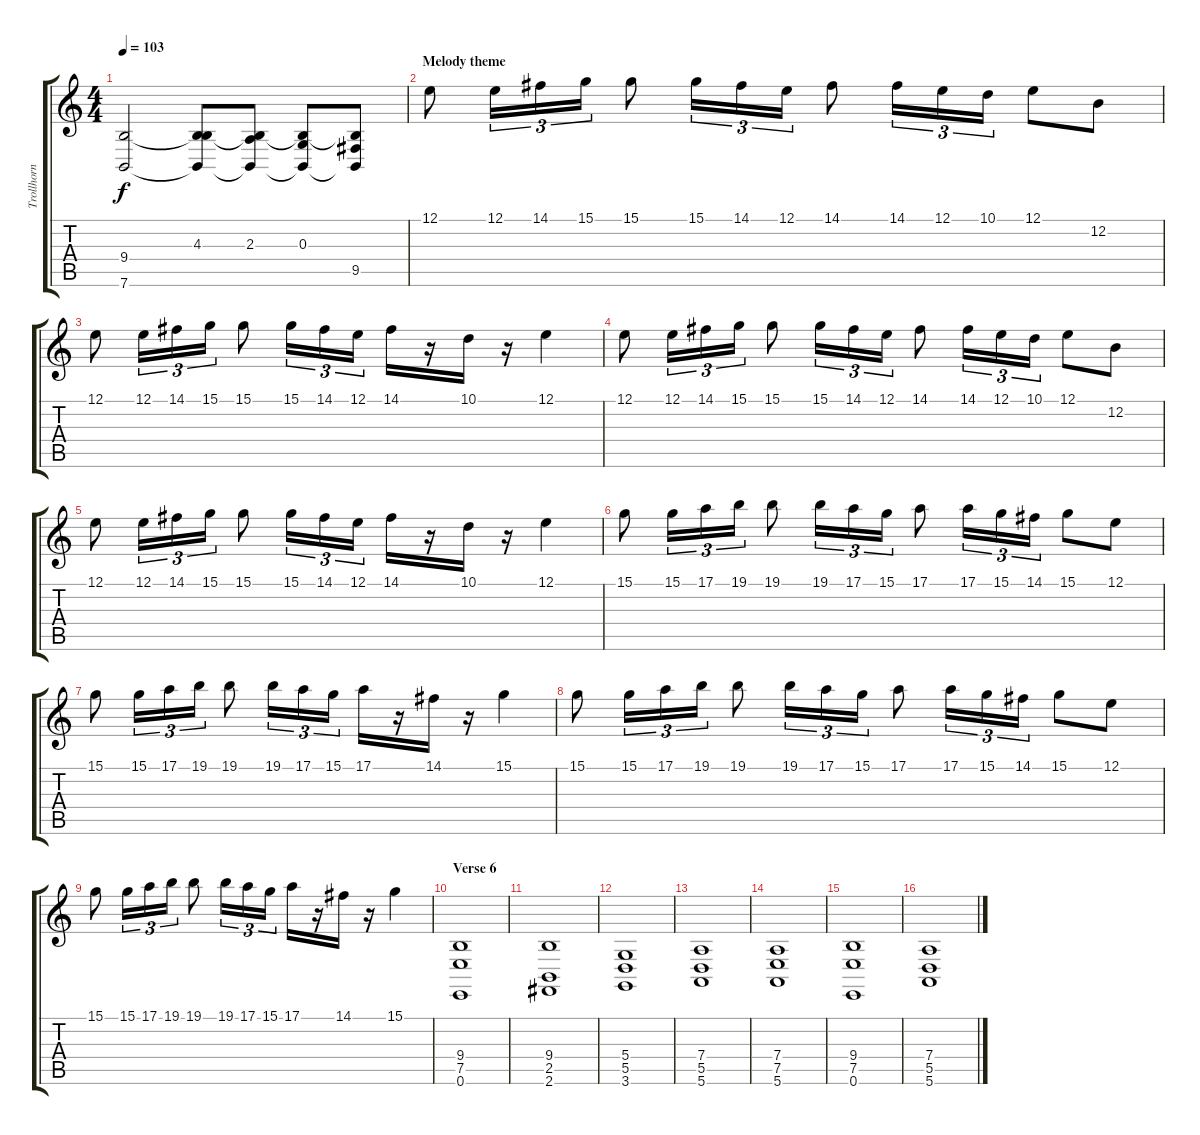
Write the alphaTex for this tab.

\track ("Trollhorn" "Trollhorn") {instrument accordion}
\staff {score tabs}
\tuning (E4 B3 G3 D3 A2 E2) {hide}
\ts (4 4)
\tempo 103
\clef g2
\ks c
(9.4 7.6).2{dy f} (4.3 9.4{t} 7.6{t}).8 (2.3 9.4{t} 7.6{t}).8 (0.3 9.4{t} 7.6{t}).8 (9.4{t} 9.5 7.6{t}).8 |
\section ("" "Melody theme")
12.1.8{volume 11 instrument accordion} 12.1.16{tu (3 2)} 14.1.16{tu (3 2)} 15.1.16{tu (3 2)} 15.1.8 15.1.16{tu (3 2)} 14.1.16{tu (3 2)} 12.1.16{tu (3 2)} 14.1.8 14.1.16{tu (3 2)} 12.1.16{tu (3 2)} 10.1.16{tu (3 2)} 12.1.8 12.2.8 |
12.1.8 12.1.16{tu (3 2)} 14.1.16{tu (3 2)} 15.1.16{tu (3 2)} 15.1.8 15.1.16{tu (3 2)} 14.1.16{tu (3 2)} 12.1.16{tu (3 2)} 14.1.16 r.16 10.1.16 r.16 12.1.4 |
12.1.8 12.1.16{tu (3 2)} 14.1.16{tu (3 2)} 15.1.16{tu (3 2)} 15.1.8 15.1.16{tu (3 2)} 14.1.16{tu (3 2)} 12.1.16{tu (3 2)} 14.1.8 14.1.16{tu (3 2)} 12.1.16{tu (3 2)} 10.1.16{tu (3 2)} 12.1.8 12.2.8 |
12.1.8 12.1.16{tu (3 2)} 14.1.16{tu (3 2)} 15.1.16{tu (3 2)} 15.1.8 15.1.16{tu (3 2)} 14.1.16{tu (3 2)} 12.1.16{tu (3 2)} 14.1.16 r.16 10.1.16 r.16 12.1.4 |
\section ("" "")
15.1.8 15.1.16{tu (3 2)} 17.1.16{tu (3 2)} 19.1.16{tu (3 2)} 19.1.8 19.1.16{tu (3 2)} 17.1.16{tu (3 2)} 15.1.16{tu (3 2)} 17.1.8 17.1.16{tu (3 2)} 15.1.16{tu (3 2)} 14.1.16{tu (3 2)} 15.1.8 12.1.8 |
15.1.8 15.1.16{tu (3 2)} 17.1.16{tu (3 2)} 19.1.16{tu (3 2)} 19.1.8 19.1.16{tu (3 2)} 17.1.16{tu (3 2)} 15.1.16{tu (3 2)} 17.1.16 r.16 14.1.16 r.16 15.1.4 |
15.1.8 15.1.16{tu (3 2)} 17.1.16{tu (3 2)} 19.1.16{tu (3 2)} 19.1.8 19.1.16{tu (3 2)} 17.1.16{tu (3 2)} 15.1.16{tu (3 2)} 17.1.8 17.1.16{tu (3 2)} 15.1.16{tu (3 2)} 14.1.16{tu (3 2)} 15.1.8 12.1.8 |
15.1.8 15.1.16{tu (3 2)} 17.1.16{tu (3 2)} 19.1.16{tu (3 2)} 19.1.8 19.1.16{tu (3 2)} 17.1.16{tu (3 2)} 15.1.16{tu (3 2)} 17.1.16 r.16 14.1.16 r.16 15.1.4 |
\section ("" "Verse 6")
(9.4 7.5 0.6).1{volume 10 instrument synthstrings1} |
(9.4 2.5 2.6).1 |
(5.4 5.5 3.6).1 |
(7.4 5.5 5.6).1 |
(7.4 7.5 5.6).1 |
(9.4 7.5 0.6).1 |
(7.4 5.5 5.6).1
